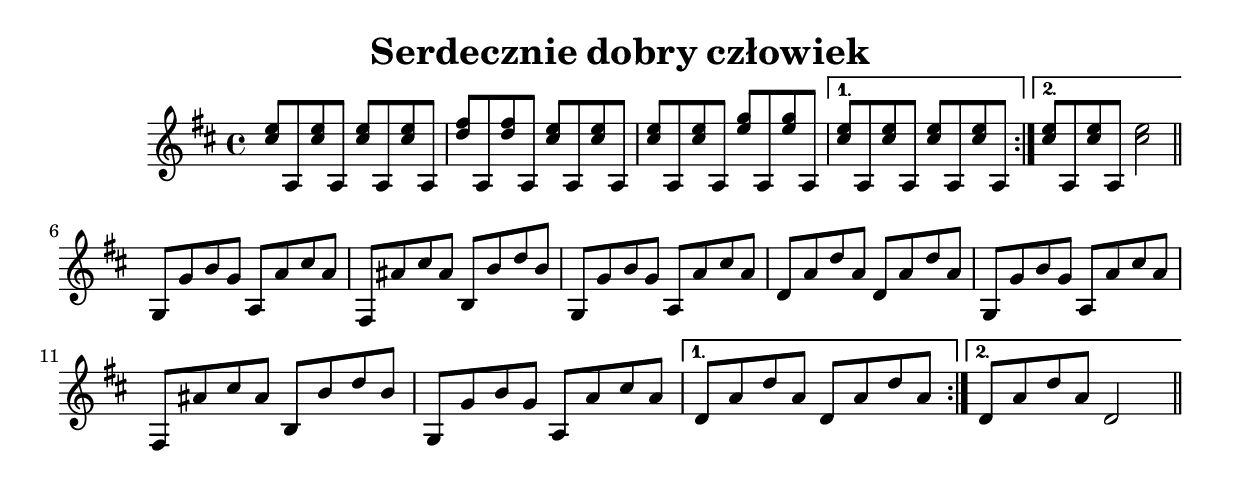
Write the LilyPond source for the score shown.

\version "2.8.7"
\include "deutsch.ly"

edmund = \relative c' {
  \clef treble
  \key d \major
  \time 4/4

  \repeat volta 2 {
    <cis' e>8 a, <cis' e> a, <cis' e> a, <cis' e> a, |
    <d' fis>8 a, <d' fis> a, <cis' e> a, <cis' e> a, |
    <cis' e>8 a, <cis' e> a, <e'' g> a,, <e'' g> a,, |
  } \alternative {
    { <cis' e>8 a, <cis' e> a, <cis' e> a, <cis' e> a, | }
    { <cis' e>8 a, <cis' e> a, <cis' e>2 | }
  } \bar "||" \break


  \repeat volta 2 {
    g,8 g' h g a, a' cis a |
    fis, ais' cis ais h, h' d h |
    g,8 g' h g a, a' cis a |
    d, a' d a d, a' d a |

    g,8 g' h g a, a' cis a |
    fis, ais' cis ais h, h' d h |
    g,8 g' h g a, a' cis a |
  } \alternative {
    { d, a' d a d, a' d a | }
    { d, a' d a d,2 | }
  }
  \bar "||"
}

\header { title = \markup { Serdecznie dobry człowiek } }
\score {
  \new Staff \edmund
}
